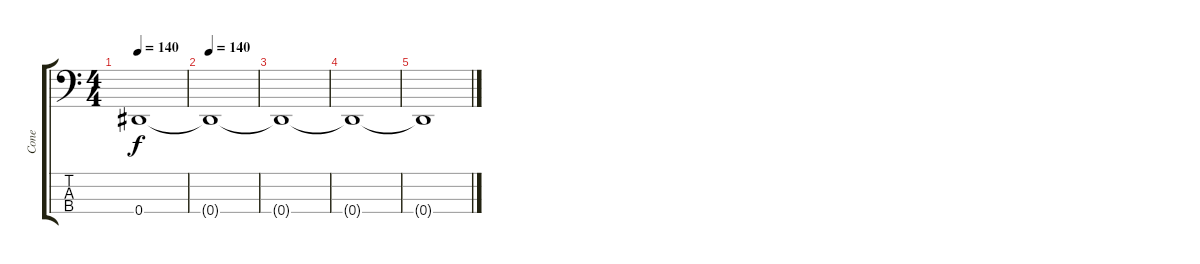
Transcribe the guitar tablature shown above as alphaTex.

\track ("Cone" "Cone") {instrument electricbasspick}
\staff {score tabs}
\tuning (Gb2 Db2 Ab1 Eb1) {hide}
\ts (4 4)
\tempo 140
\clef f4
\ks c
0.4{t}.1{dy f} |
\tempo 140
0.4{t}.1 |
0.4{t}.1 |
0.4{t}.1 |
0.4{t}.1
